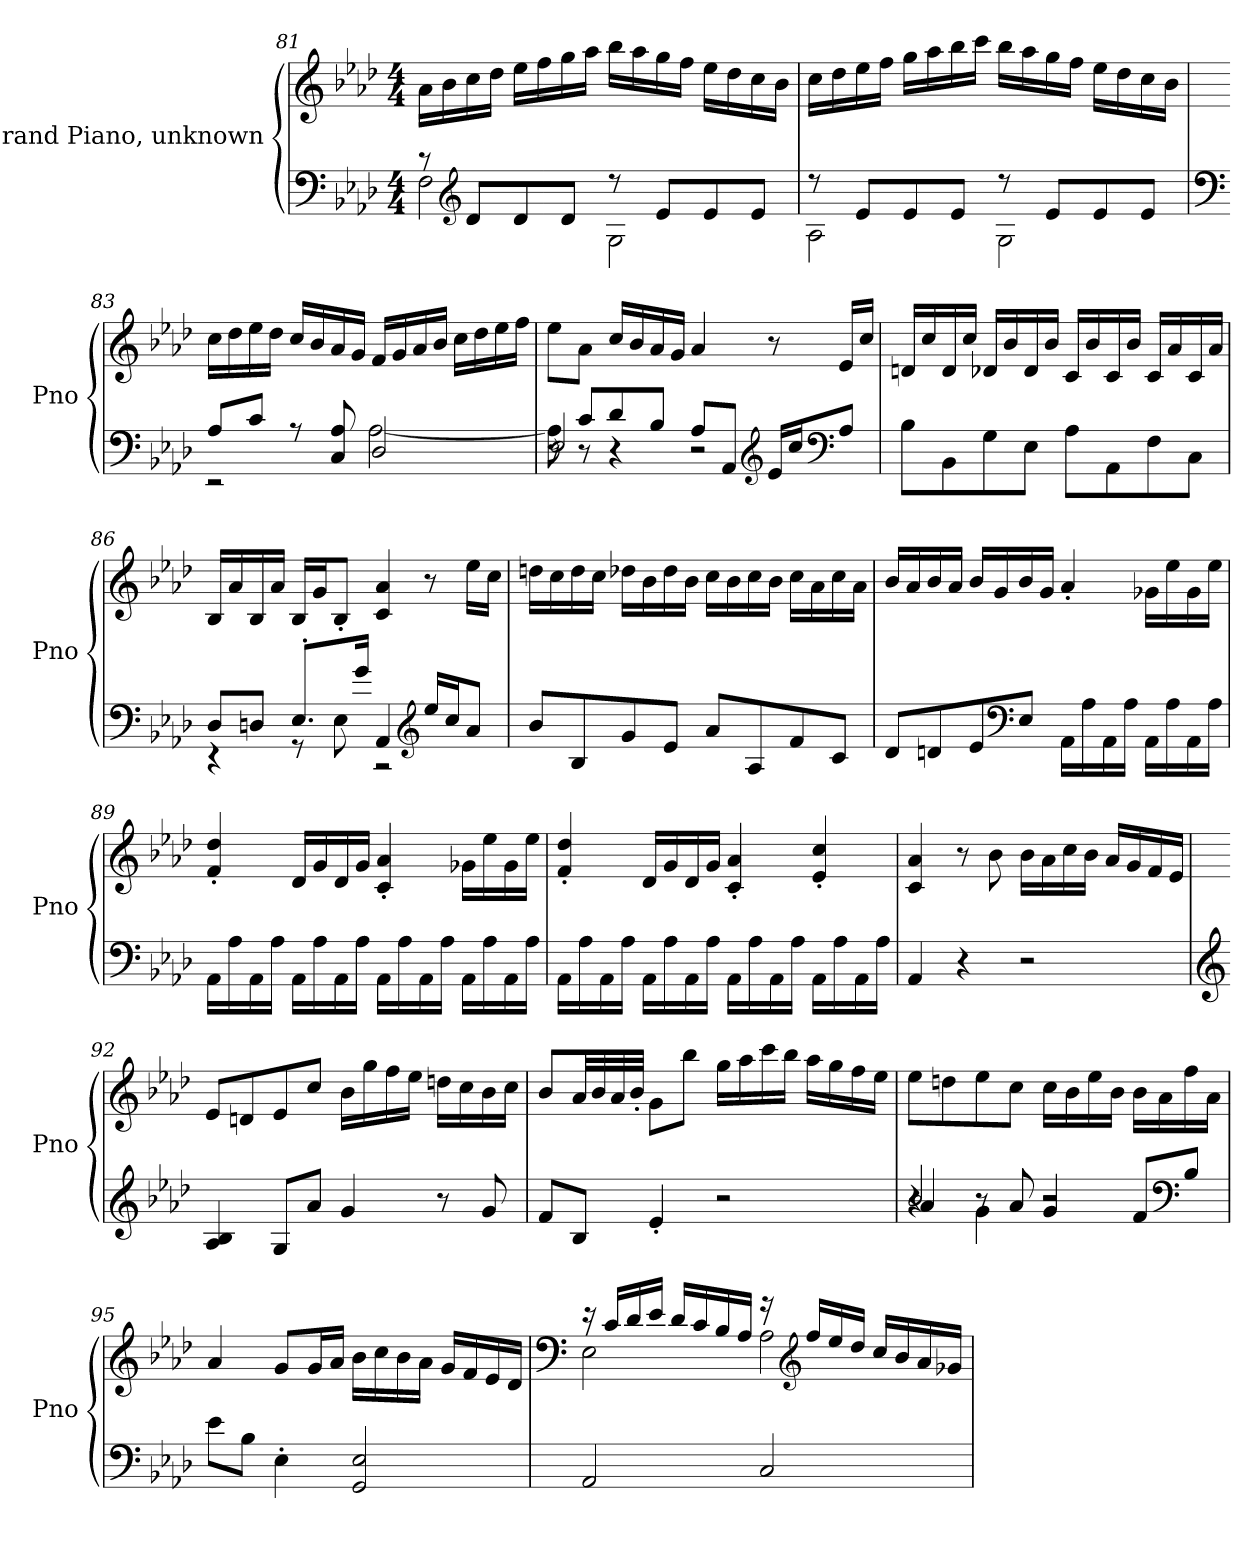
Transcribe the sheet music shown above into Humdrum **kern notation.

**kern	**kern
*part1	*part1
*staff2	*staff1
*I"Grand Piano, unknown	*
*I'Pno	*
*clefF4	*clefG2
*k[b-e-a-d-]	*k[b-e-a-d-]
*M4/4	*M4/4
=81	=81
*^	*
8r	2F\	16a-\LL
.	.	16b-\
*clefG2	*	*
8d-/L	.	16cc\
.	.	16dd-\JJ
8d-/	.	16ee-\LL
.	.	16ff\
8d-/J	.	16gg\
.	.	16aa-\JJ
8r	2G\	16bb-\LL
.	.	16aa-\
8e-/L	.	16gg\
.	.	16ff\JJ
8e-/	.	16ee-\LL
.	.	16dd-\
8e-/J	.	16cc\
.	.	16b-\JJ
!!LO:LB:g=z
=82	=82	=82
8r	2A-\	16cc\LL
.	.	16dd-\
8e-/L	.	16ee-\
.	.	16ff\JJ
8e-/	.	16gg\LL
.	.	16aa-\
8e-/J	.	16bb-\
.	.	16ccc\JJ
8r	2G\	16bb-\LL
.	.	16aa-\
8e-/L	.	16gg\
.	.	16ff\JJ
8e-/	.	16ee-\LL
.	.	16dd-\
8e-/J	.	16cc\
.	.	16b-\JJ
=83	=83	=83
*clefF4	*	*
8A-/L	2r	16cc\LL
.	.	16dd-\
8c/J	.	16ee-\
.	.	16dd-\JJ
8r	.	16cc/LL
.	.	16b-/
8C/ 8A-/	.	16a-/
.	.	16g/JJ
2D-/	[2A-\	16f/LL
.	.	16g/
.	.	16a-/
.	.	16b-/JJ
.	.	16cc\LL
.	.	16dd-\
.	.	16ee-\
.	.	16ff\JJ
!!LO:LB:g=z
=84	=84	=84
*	*^	*
8r	8A-\]	2E-/	8ee-\L
8c/L	8r	.	8a-\J
8d-/	4r	.	16cc/LL
.	.	.	16b-/
8B-/J	.	.	16a-/
.	.	.	16g/JJ
8A-/L	2r	2r	4a-/
8AA-/J	.	.	.
*clefG2	*	*	*
16e-/LL	.	.	8r
16cc/J	.	.	.
*clefF4	*	*	*
8A-/J	.	.	16e-/LL
.	.	.	16cc/JJ
*v	*v	*v	*
=85	=85
8B-\L	16dn/LL
.	16cc/
8BB-\	16d/
.	16cc/JJ
8G\	16d-X/LL
.	16b-/
8E-\J	16d-/
.	16b-/JJ
8A-\L	16c/LL
.	16b-/
8AA-\	16c/
.	16b-/JJ
8F\	16c/LL
.	16a-/
8C\J	16c/
.	16a-/JJ
!!LO:PB:g=z
=86	=86
*^	*
8D-/L	4r	16B-/LL
.	.	16a-/
8Dn/J	.	16B-/
.	.	16a-/JJ
8.E-'/L	8r	16B-/LL
.	.	16g/J
.	8E-\	8B-'/J
16g/Jk	.	.
4AA-/	2r	4c/ 4a-/
*clefG2	*	*
16ee-/LL	.	8r
16cc/J	.	.
8a-/J	.	16ee-\LL
.	.	16cc\JJ
*v	*v	*
=87	=87
8b-/L	16ddn\LL
.	16cc\
8B-/	16dd\
.	16cc\JJ
8g/	16dd-X\LL
.	16b-\
8e-/J	16dd-\
.	16b-\JJ
8a-/L	16cc\LL
.	16b-\
8A-/	16cc\
.	16b-\JJ
8f/	16cc\LL
.	16a-\
8c/J	16cc\
.	16a-\JJ
!!LO:LB:g=z
=88	=88
8d-/L	16b-/LL
.	16a-/
8dn/	16b-/
.	16a-/JJ
8e-/	16b-/LL
.	16g/
*clefF4	*
8E-/J	16b-/
.	16g/JJ
16AA-\LL	4a-'/
16A-\	.
16AA-\	.
16A-\JJ	.
16AA-\LL	16g-X\LL
16A-\	16ee-\
16AA-\	16g-\
16A-\JJ	16ee-\JJ
=89	=89
16AA-\LL	4f/' 4dd-/'
16A-\	.
16AA-\	.
16A-\JJ	.
16AA-\LL	16d-/LL
16A-\	16g/
16AA-\	16d-/
16A-\JJ	16g/JJ
16AA-\LL	4c/' 4a-/'
16A-\	.
16AA-\	.
16A-\JJ	.
16AA-\LL	16g-X\LL
16A-\	16ee-\
16AA-\	16g-\
16A-\JJ	16ee-\JJ
!!LO:LB:g=z
=90	=90
16AA-\LL	4f/' 4dd-/'
16A-\	.
16AA-\	.
16A-\JJ	.
16AA-\LL	16d-/LL
16A-\	16g/
16AA-\	16d-/
16A-\JJ	16g/JJ
16AA-\LL	4c/' 4a-/'
16A-\	.
16AA-\	.
16A-\JJ	.
16AA-\LL	4e-/' 4cc/'
16A-\	.
16AA-\	.
16A-\JJ	.
=91	=91
4AA-/	4c/ 4a-/
4r	8r
.	8b-\
2r	16b-\LL
.	16a-\
.	16cc\
.	16b-\JJ
.	16a-/LL
.	16g/
.	16f/
.	16e-/JJ
=92	=92
*clefG2	*
4A-/ 4B-/	8e-/L
.	8dn/
8G/L	8e-/
8a-/J	8cc/J
4g/	16b-\LL
.	16gg\
.	16ff\
.	16ee-\JJ
8r	16ddn\LL
.	16cc\
8g/	16b-\
.	16cc\JJ
!!LO:LB:g=z
=93	=93
8f/L	8b-/L
8B-/J	32a-/LL
.	32b-/
.	32a-/
.	32b-'/JJJ
4e-'/	8g\L
.	8bb-\J
2r	16gg\LL
.	16aa-\
.	16ccc\
.	16bb-\JJ
.	16aa-\LL
.	16gg\
.	16ff\
.	16ee-\JJ
=94	=94
*^	*
*	*^	*
2b-/	4r	4a-/	8ee-\L
.	.	.	8ddn\
.	4g\	8r	8ee-\
.	.	8a-/	8cc\J
2r	2r	4g/	16cc\LL
.	.	.	16b-\
.	.	.	16ee-\
.	.	.	16b-\JJ
.	.	8f/L	16b-\LL
.	.	.	16a-\
*clefF4	*	*	*
.	.	8B-/J	16ff\
.	.	.	16a-\JJ
*v	*v	*v	*
=95	=95
8e-\L	4a-/
8B-\J	.
4E-'\	8g/L
.	16g/L
.	16a-/JJ
2GG/ 2E-/	16b-\LL
.	16cc\
.	16b-\
.	16a-\JJ
.	16g/LL
.	16f/
.	16e-/
.	16d-/JJ
!!LO:LB:g=z
=96	=96
*	*clefF4
*	*^
2AA-/	16r	2E-\
.	16c/LL	.
.	16d-/	.
.	16e-/JJ	.
.	16d-/LL	.
.	16c/	.
.	16B-/	.
.	16A-/JJ	.
2C/	16r	2A-\
*	*clefG2	*
.	16ff/LL	.
.	16ee-/	.
.	16dd-/JJ	.
.	16cc/LL	.
.	16b-/	.
.	16a-/	.
.	16g-X/JJ	.
*	*v	*v
=	=
*-	*-
